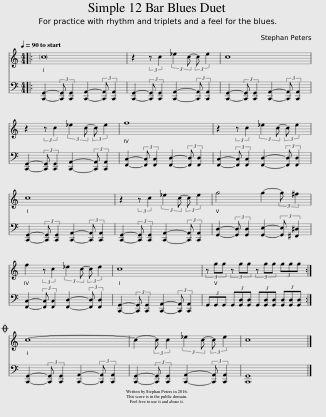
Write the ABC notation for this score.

X:1
%%score 1 2
L:1/8
Q:1/4=90
M:4/4
I:linebreak $
K:C
V:1 treble
V:2 bass
V:1
|: c8 | z2 (3:2:2z c2 (3:2:2_e2 c- (3:2:2c e2 | c8 |$ z2 (3:2:2z c2 (3:2:2_e2 c- (3:2:2c e2 | f8 | %5
 z2 (3:2:2z c2 (3:2:2_e2 c- (3:2:2c e2 |$ c8 | z2 (3:2:2z c2 (3:2:2_e2 c- (3:2:2c e2 | g4 g2- (3:2:2g ^f2 |$ f2 (3:2:2z c2 (3:2:2_e2 c- (3:2:2c e2 | %10
 c8 | (3z gg (3z gg (3z gg (3ggg :|$O c8- | c2- (3:2:2c c2 (3:2:2_e2 c- (3:2:2c e2 | c8 |] %15
V:2
|: [C,,G,,]2- (3:2:2[C,,G,,] [C,,G,,]2 [C,,A,,]2- (3:2:2[C,,A,,] [C,,A,,]2 | [C,,G,,]2- (3:2:2[C,,G,,] [C,,G,,]2 [C,,A,,]2- (3:2:2[C,,A,,] [C,,A,,]2 | [C,,G,,]2- (3:2:2[C,,G,,] [C,,G,,]2 [C,,A,,]2- (3:2:2[C,,A,,] [C,,A,,]2 |$ [C,,G,,]2- (3:2:2[C,,G,,] [C,,G,,]2 [C,,A,,]2- (3:2:2[C,,A,,] [C,,A,,]2 | [F,,C,]2- (3:2:2[F,,C,] [F,,C,]2 [F,,D,]2- (3:2:2[F,,D,] [F,,D,]2 | %5
 [F,,C,]2- (3:2:2[F,,C,] [F,,C,]2 [F,,D,]2- (3:2:2[F,,D,] [F,,D,]2 |$ [C,,G,,]2- (3:2:2[C,,G,,] [C,,G,,]2 [C,,A,,]2- (3:2:2[C,,A,,] [C,,A,,]2 | [C,,G,,]2- (3:2:2[C,,G,,] [C,,G,,]2 [C,,A,,]2- (3:2:2[C,,A,,] [C,,A,,]2 | [G,,D,]2- (3:2:2[G,,D,] [G,,D,]2 [G,,E,]2- (3:2:2[G,,E,] [^F,,^D,]2 |$ [F,,C,]2- (3:2:2[F,,C,] [F,,C,]2 [F,,D,]2- (3:2:2[F,,D,] [F,,D,]2 | %10
 [C,,G,,]2- (3:2:2[C,,G,,] [C,,G,,]2 [C,,A,,]2- (3:2:2[C,,A,,] [C,,A,,]2 | (3G,,G,,G,, (3G,,[G,,D,][G,,D,] (3G,,[G,,D,][G,,D,] (3[G,,D,][G,,D,][G,,D,] :|$ [C,,G,,]2- (3:2:2[C,,G,,] [C,,G,,]2 [C,,A,,]2- (3:2:2[C,,A,,] [C,,A,,]2 | [C,,G,,]2- (3:2:2[C,,G,,] [C,,G,,]2 [C,,A,,]2- (3:2:2[C,,A,,] [C,,A,,]2 | [C,,G,,]8 |] %15
